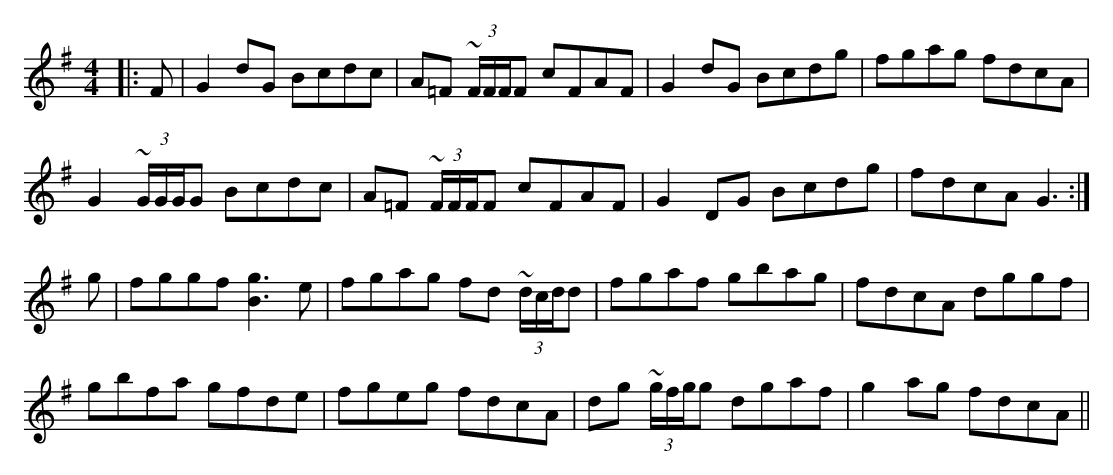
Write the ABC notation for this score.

X:1
M:4/4
K:G
|:F|G2 dG Bcdc|A=F ~(3F/F/F/F cFAF|G2 dG Bcdg|fgag fdcA|
G2 ~(3G/G/G/G Bcdc|A=F ~(3F/F/F/F cFAF|G2 DG Bcdg|fdcA G3:|
g|fggf [B3g3] e|fgag fd ~(3d/c/d/d|fgaf gbag|fdcA dggf|
gbfa gfde|fgeg fdcA|dg ~(3g/f/g/g dgaf|g2 ag fdcA||
